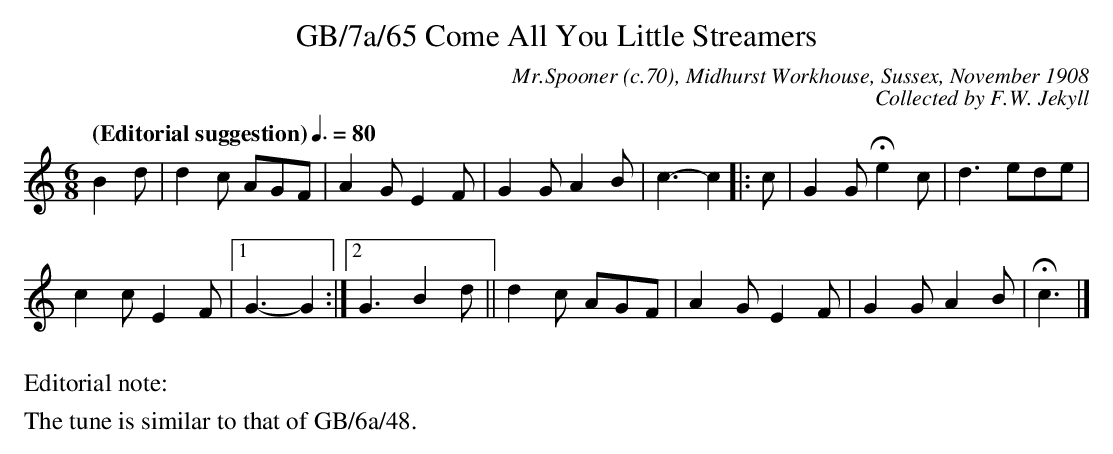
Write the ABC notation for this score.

X:1
T:GB/7a/65 Come All You Little Streamers
C:Mr.Spooner (c.70), Midhurst Workhouse, Sussex, November 1908
C:Collected by F.W. Jekyll
L:1/8
Q:"(Editorial suggestion)" 3/8=80
M:6/8
K:C
B2 d | d2 c AGF | A2 G E2 F | G2 G A2 B | c3-c2 |: c | G2 G He2 c | d3 ede |
c2 c E2 F |1 G3-G2 :|2 G3 B2 d || d2 c AGF | A2 G E2 F | G2 G A2 B | Hc3 |]
